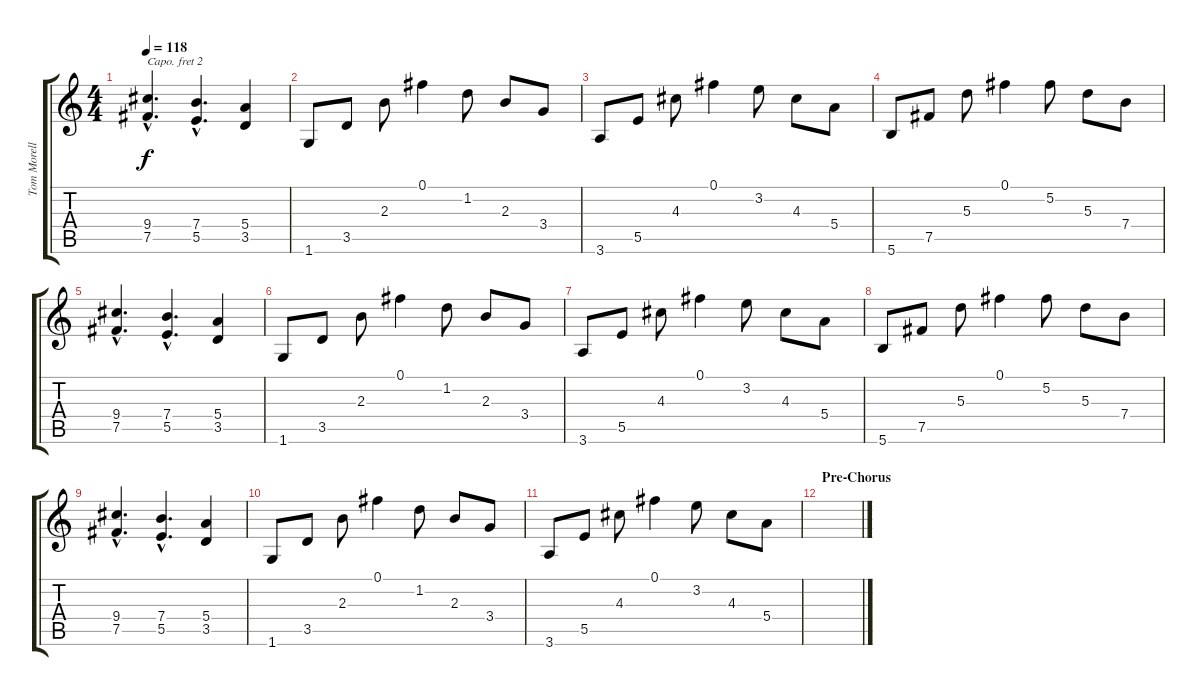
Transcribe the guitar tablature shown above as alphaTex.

\track ("Tom Morello - Clean" "Tom Morell") {instrument electricguitarclean}
\staff {score tabs}
\capo 2
\tuning (E4 B3 G3 D3 A2 E2) {hide}
\ts (4 4)
\tempo 118
\clef g2
\ks c
(9.4{hac} 7.5{hac}).4{d dy f} (7.4{hac} 5.5{hac}).4{d} (5.4 3.5).4 |
1.6.8 3.5.8 2.3.8 0.1.4 1.2.8 2.3.8 3.4.8 |
3.6.8 5.5.8 4.3.8 0.1.4 3.2.8 4.3.8 5.4.8 |
5.6.8 7.5.8 5.3.8 0.1.4 5.2.8 5.3.8 7.4.8 |
(9.4{hac} 7.5{hac}).4{d} (7.4{hac} 5.5{hac}).4{d} (5.4 3.5).4 |
1.6.8 3.5.8 2.3.8 0.1.4 1.2.8 2.3.8 3.4.8 |
3.6.8 5.5.8 4.3.8 0.1.4 3.2.8 4.3.8 5.4.8 |
5.6.8 7.5.8 5.3.8 0.1.4 5.2.8 5.3.8 7.4.8 |
(9.4{hac} 7.5{hac}).4{d} (7.4{hac} 5.5{hac}).4{d} (5.4 3.5).4 |
1.6.8 3.5.8 2.3.8 0.1.4 1.2.8 2.3.8 3.4.8 |
3.6.8 5.5.8 4.3.8 0.1.4 3.2.8 4.3.8 5.4.8 |
\section ("" "Pre-Chorus")
